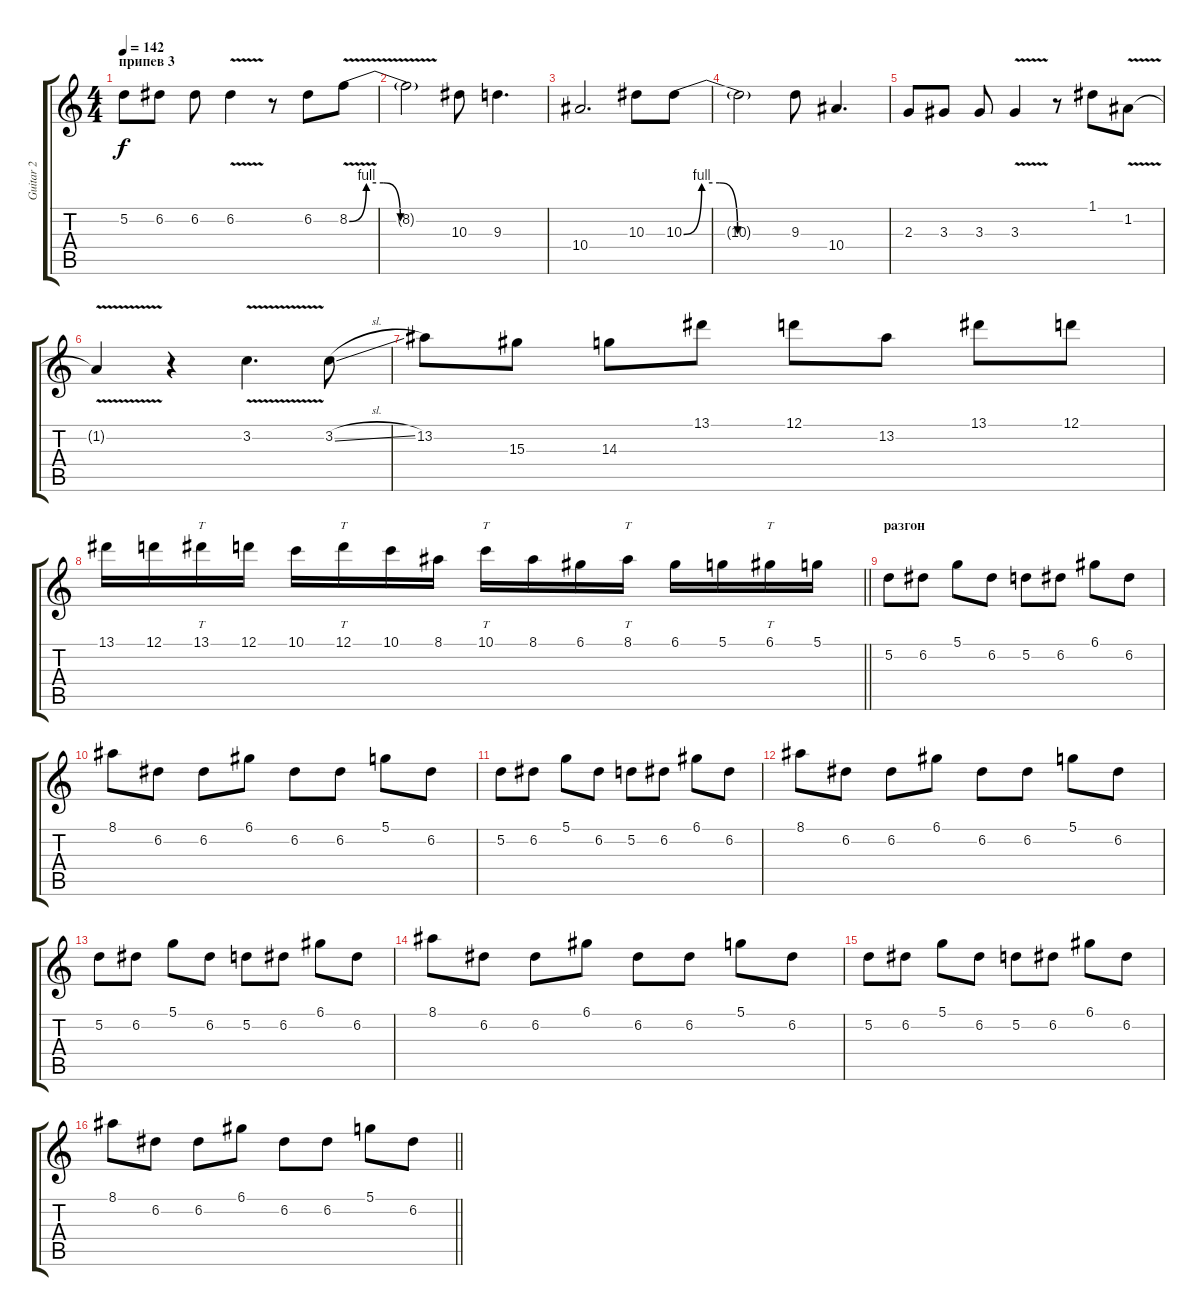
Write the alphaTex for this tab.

\track ("Guitar 2" "Guitar 2") {instrument distortionguitar}
\staff {score tabs}
\tuning (D4 A3 F3 C3 G2 C2) {hide}
\ts (4 4)
\section ("" "припев 3")
\tempo 142
\clef g2
\ks c
5.2.8{dy f} 6.2.8 6.2.8 6.2{v}.4 r.8 6.2.8 8.2{be (custom 0 0 10 4 20 4 30 0 60 0) v}.8 |
8.2{t}.2 10.3.8 9.3.4{d} |
10.4.2{d} 10.3.8 10.3{be (custom 0 0 10 4 20 4 30 0 60 0)}.8 |
10.3{t}.2 9.3.8 10.4.4{d} |
2.3.8 3.3.8 3.3.8 3.3{v}.4 r.8 1.1.8 1.2{v}.8 |
1.2{t}.4 r.4 3.2{v}.4{d} 3.2{sl}.8 |
13.2.8 15.3.8 14.3.8 13.1.8 12.1.8 13.2.8 13.1.8 12.1.8 |
\barLineRight lightlight
13.1.16 12.1.16 13.1.16{tt} 12.1.16 10.1.16 12.1.16{tt} 10.1.16 8.1.16 10.1.16{tt} 8.1.16 6.1.16 8.1.16{tt} 6.1.16 5.1.16 6.1.16{tt} 5.1.16 |
\section ("" "разгон")
5.2.8 6.2.8 5.1.8 6.2.8 5.2.8 6.2.8 6.1.8 6.2.8 |
8.1.8 6.2.8 6.2.8 6.1.8 6.2.8 6.2.8 5.1.8 6.2.8 |
5.2.8 6.2.8 5.1.8 6.2.8 5.2.8 6.2.8 6.1.8 6.2.8 |
8.1.8 6.2.8 6.2.8 6.1.8 6.2.8 6.2.8 5.1.8 6.2.8 |
5.2.8 6.2.8 5.1.8 6.2.8 5.2.8 6.2.8 6.1.8 6.2.8 |
8.1.8 6.2.8 6.2.8 6.1.8 6.2.8 6.2.8 5.1.8 6.2.8 |
5.2.8 6.2.8 5.1.8 6.2.8 5.2.8 6.2.8 6.1.8 6.2.8 |
\barLineRight lightlight
8.1.8 6.2.8 6.2.8 6.1.8 6.2.8 6.2.8 5.1.8 6.2.8
